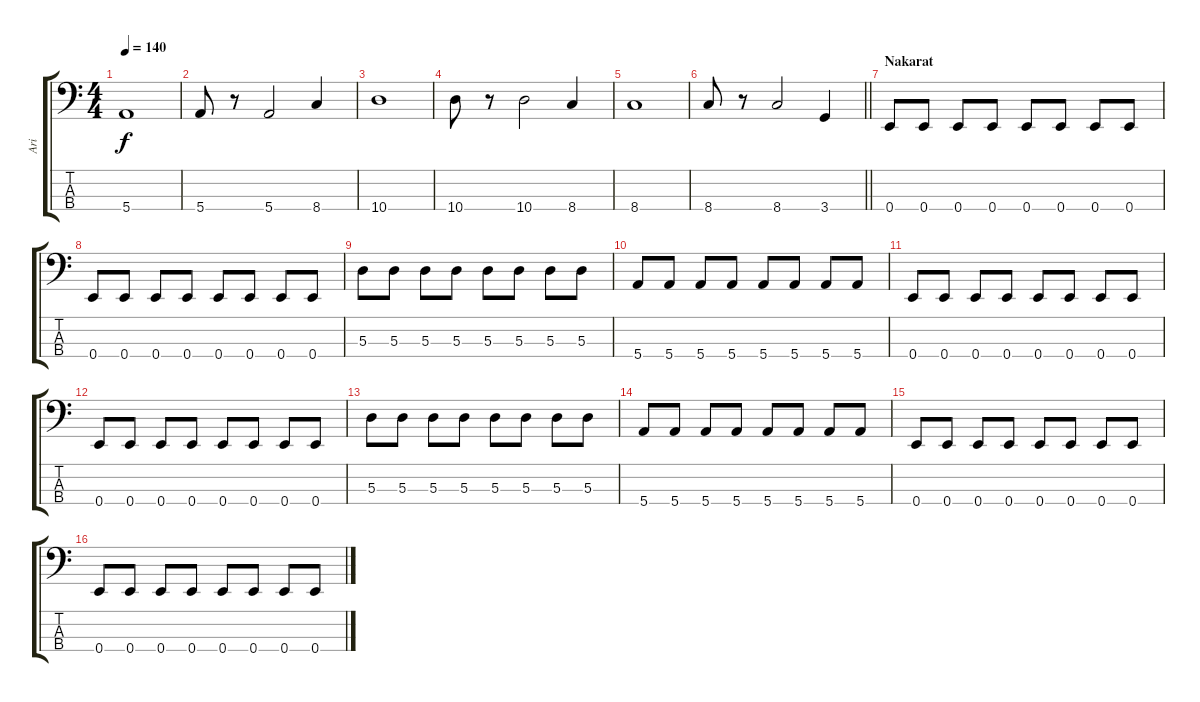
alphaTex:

\track ("Ari" "Ari") {instrument electricbassfinger}
\staff {score tabs}
\tuning (G2 D2 A1 E1) {hide}
\ts (4 4)
\tempo 140
\clef f4
\ks c
5.4.1{dy f} |
5.4.8 r.8 5.4.2 8.4.4 |
10.4.1 |
10.4.8 r.8 10.4.2 8.4.4 |
8.4.1 |
\barLineRight lightlight
8.4.8 r.8 8.4.2 3.4.4 |
\section ("" "Nakarat")
0.4.8 0.4.8 0.4.8 0.4.8 0.4.8 0.4.8 0.4.8 0.4.8 |
0.4.8 0.4.8 0.4.8 0.4.8 0.4.8 0.4.8 0.4.8 0.4.8 |
5.3.8 5.3.8 5.3.8 5.3.8 5.3.8 5.3.8 5.3.8 5.3.8 |
5.4.8 5.4.8 5.4.8 5.4.8 5.4.8 5.4.8 5.4.8 5.4.8 |
0.4.8 0.4.8 0.4.8 0.4.8 0.4.8 0.4.8 0.4.8 0.4.8 |
0.4.8 0.4.8 0.4.8 0.4.8 0.4.8 0.4.8 0.4.8 0.4.8 |
5.3.8 5.3.8 5.3.8 5.3.8 5.3.8 5.3.8 5.3.8 5.3.8 |
5.4.8 5.4.8 5.4.8 5.4.8 5.4.8 5.4.8 5.4.8 5.4.8 |
0.4.8 0.4.8 0.4.8 0.4.8 0.4.8 0.4.8 0.4.8 0.4.8 |
0.4.8 0.4.8 0.4.8 0.4.8 0.4.8 0.4.8 0.4.8 0.4.8
